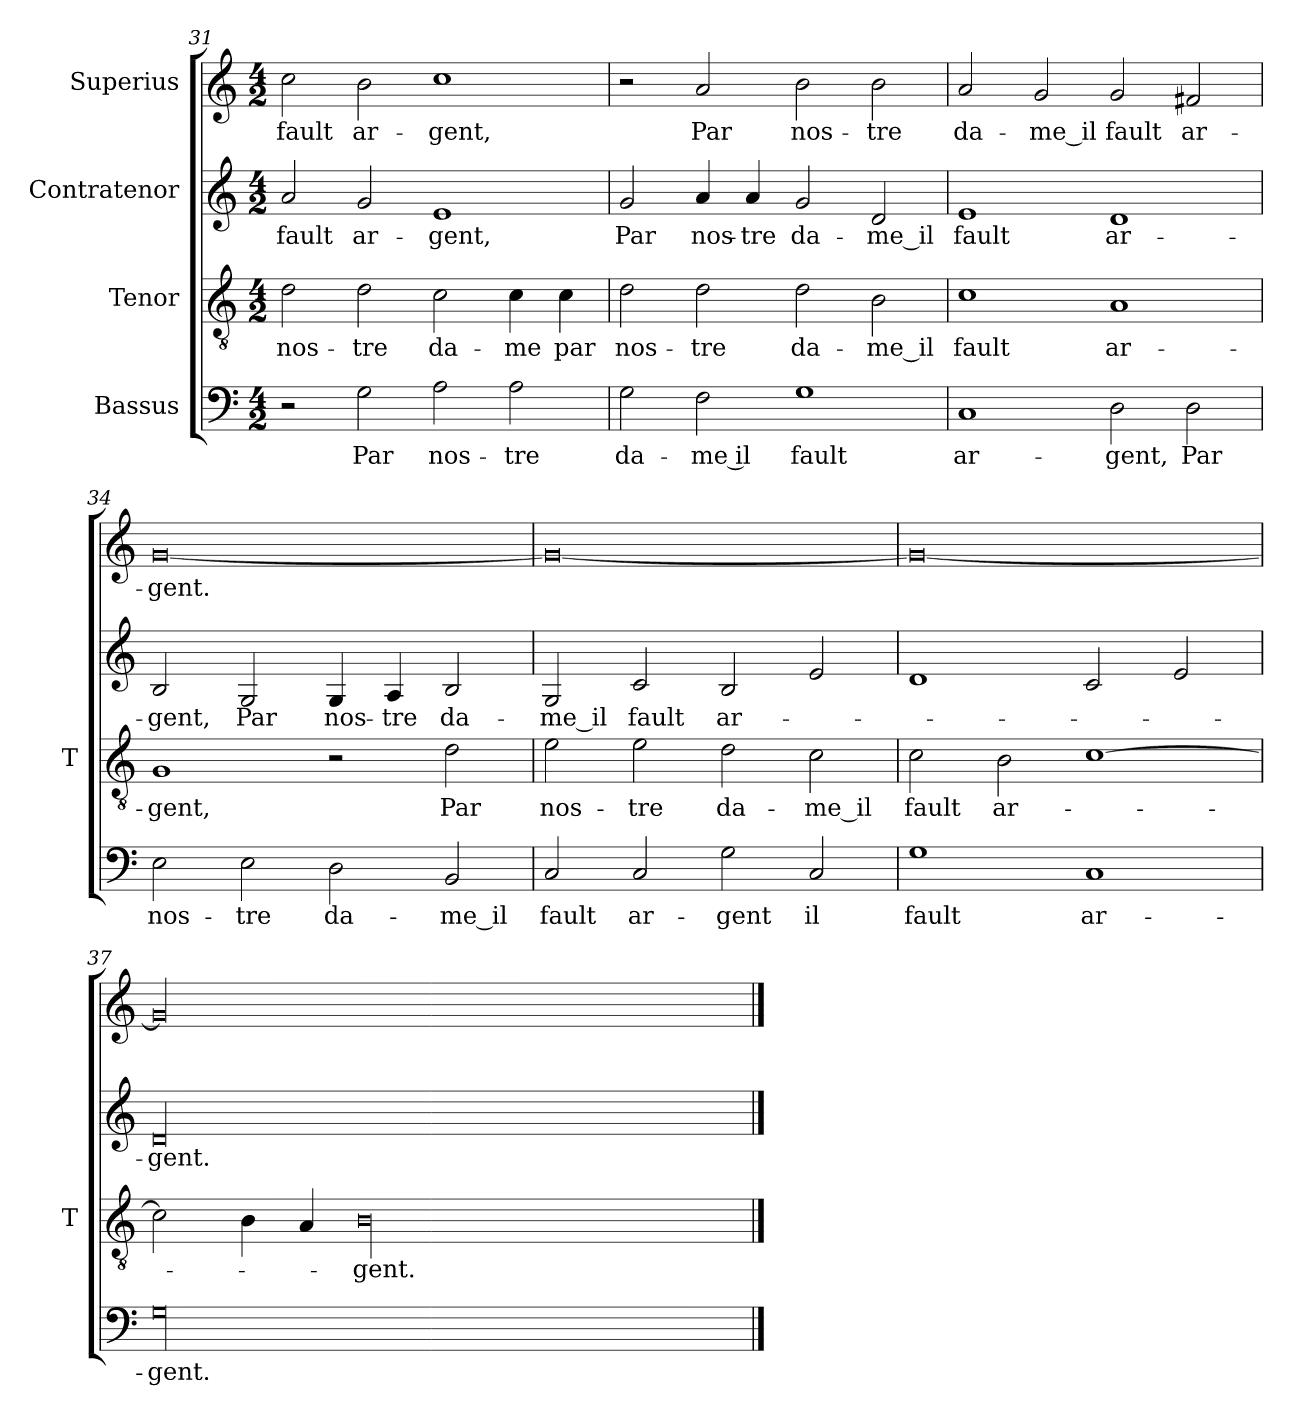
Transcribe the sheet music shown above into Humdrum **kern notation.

**kern	**text	**kern	**text	**kern	**text	**kern	**text
*part4	*part4	*part3	*part3	*part2	*part2	*part1	*part1
*staff4	*staff4	*staff3	*staff3	*staff2	*staff2	*staff1	*staff1
*I"Bassus	*	*I"Tenor	*	*I"Contratenor	*	*I"Superius	*
*	*	*I'T	*	*	*	*	*
*clefF4	*	*clefGv2	*	*clefG2	*	*clefG2	*
*k[]	*	*k[]	*	*k[]	*	*k[]	*
*M4/2	*	*M4/2	*	*M4/2	*	*M4/2	*
=31	=31	=31	=31	=31	=31	=31	=31
2r	.	2d	nos-	2a	-fault	2cc	-fault
2G	-Par	2d	-tre	2g	ar-	2b	ar-
2A	nos-	2c	da-	1e	-gent,	1cc	-gent,
2A	-tre	4c	-me	.	.	.	.
.	.	4c	-par	.	.	.	.
=32	=32	=32	=32	=32	=32	=32	=32
2G	da-	2d	nos-	2g	-Par	2r	.
2F	-me il	2d	-tre	4a	nos-	2a	-Par
.	.	.	.	4a	-tre	.	.
1G	-fault	2d	da-	2g	da-	2b	nos-
.	.	2B	-me_il	2d	-me_il	2b	-tre
=33	=33	=33	=33	=33	=33	=33	=33
1C	ar-	1c	-fault	1e	-fault	2a	da-
.	.	.	.	.	.	2g	-me_il
2D	-gent,	1A	ar-	1d	ar-	2g	-fault
2D	-Par	.	.	.	.	2f#X	ar-
=34	=34	=34	=34	=34	=34	=34	=34
2E	nos-	1G	-gent,	2B	-gent,	[0g	-gent.
2E	-tre	.	.	2G	-Par	.	.
2D	da-	2r	.	4G	nos-	.	.
.	.	.	.	4A	-tre	.	.
2BB	-me_il	2d	-Par	2B	da-	.	.
=35	=35	=35	=35	=35	=35	=35	=35
2C	-fault	2e	nos-	2G	-me_il	0g_	.
2C	ar-	2e	-tre	2c	-fault	.	.
2G	-gent	2d	da-	2B	ar-	.	.
2C	-il	2c	-me_il	2e	.	.	.
=36	=36	=36	=36	=36	=36	=36	=36
1G	-fault	2c	-fault	1d	.	0g_	.
.	.	2B	ar-	.	.	.	.
1C	ar-	[1c	.	2c	.	.	.
.	.	.	.	2e	.	.	.
=37	=37	=37	=37	=37	=37	=37	=37
00G	-gent.	2c]	.	00d	-gent.	00g]	.
.	.	4B	.	.	.	.	.
.	.	4A	.	.	.	.	.
.	.	00B	-gent.	.	.	.	.
1ryy	.	.	.	1ryy	.	1ryy	.
==	==	==	==	==	==	==	==
*-	*-	*-	*-	*-	*-	*-	*-
